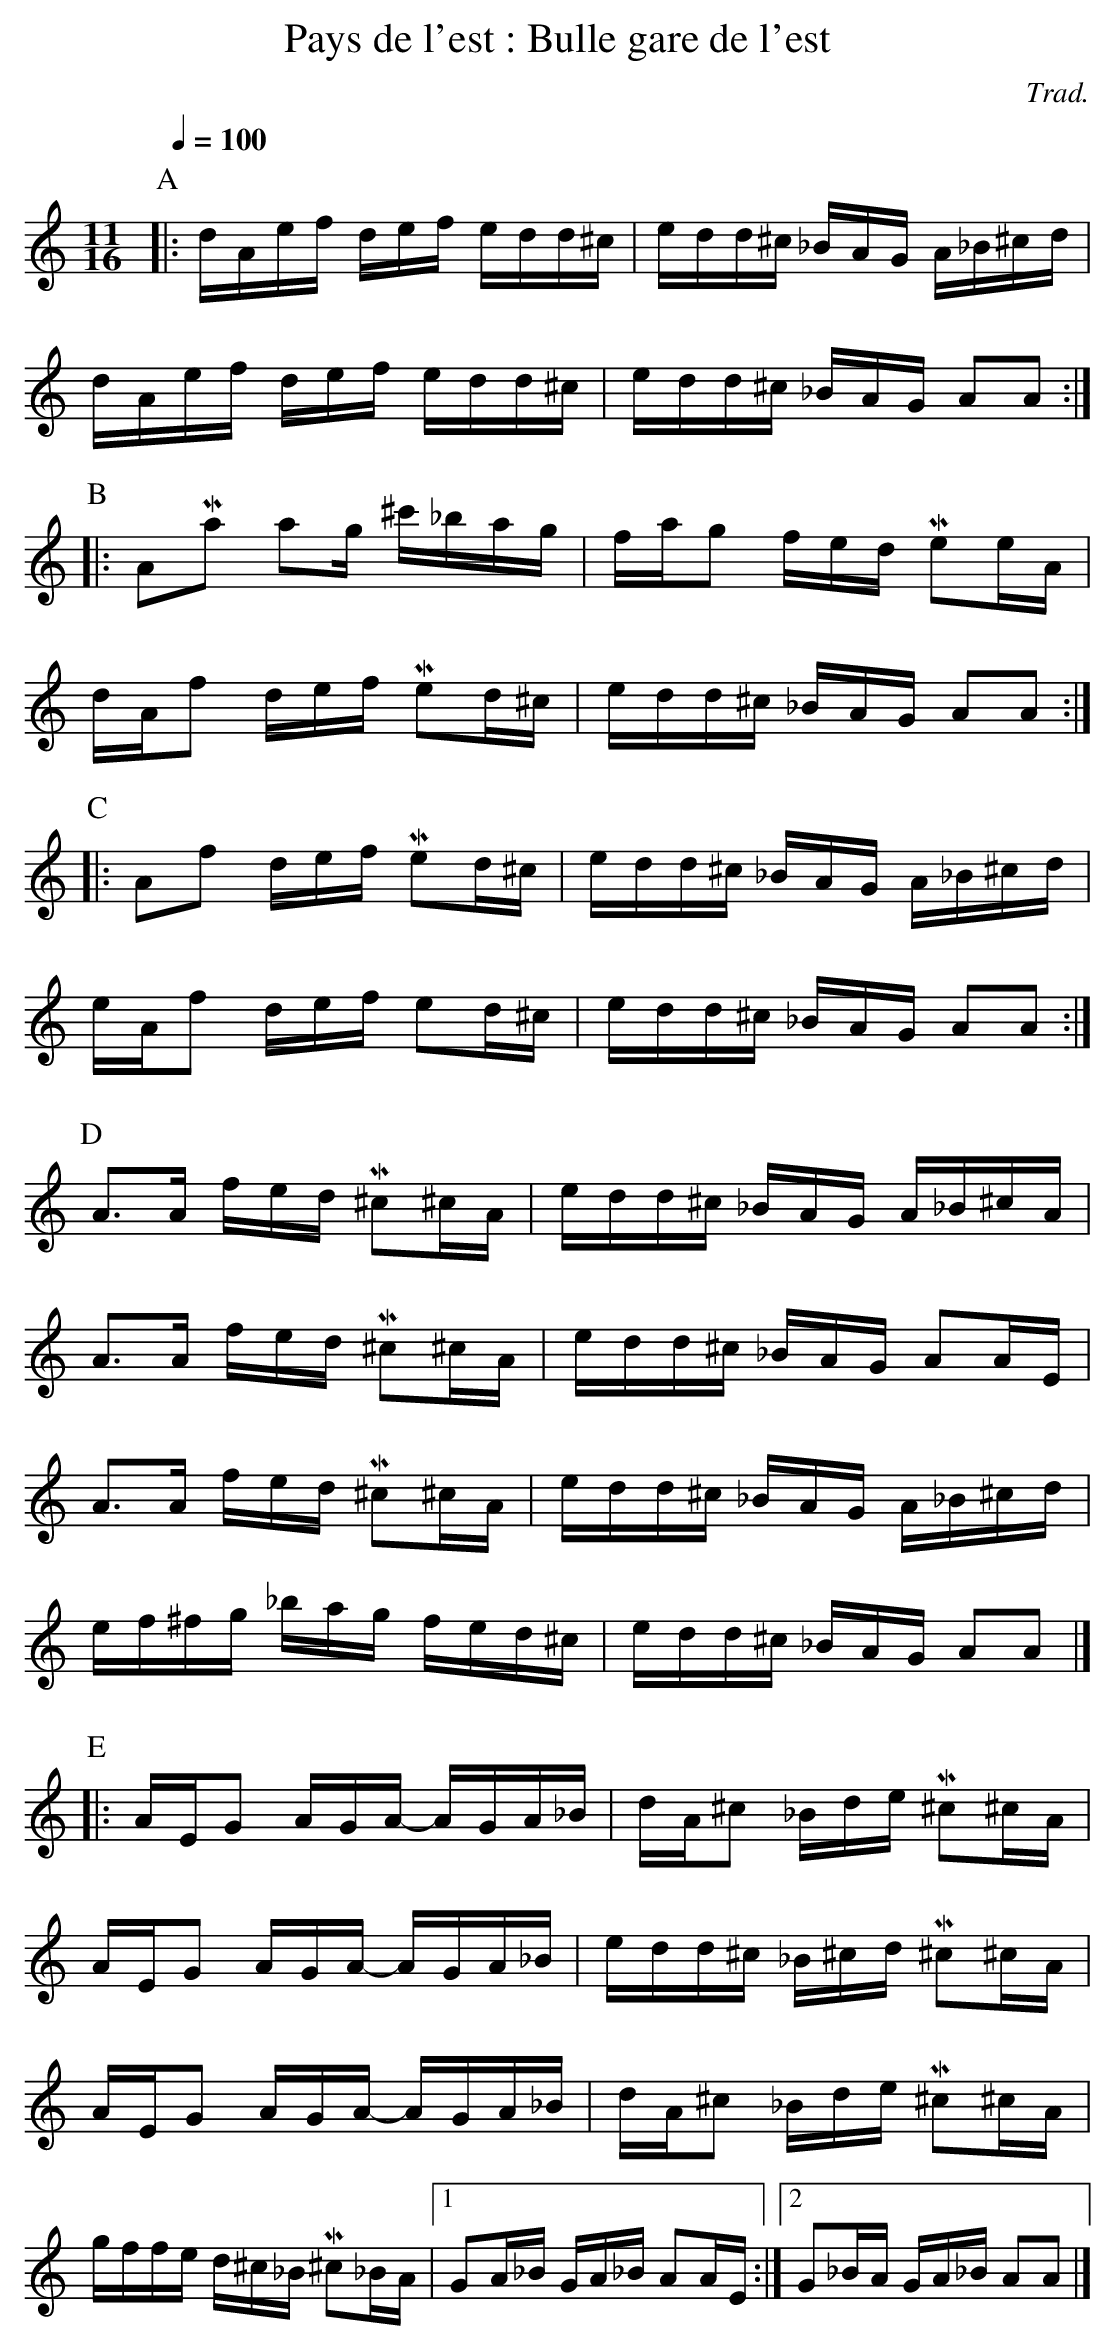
X:1
T:Pays de l'est : Bulle gare de l'est
C:Trad.
L:1/16
M:11/16
K:none
Q:1/4=100
P:A
|: dAef def edd^c | edd^c _BAG A_B^cd |
dAef def edd^c | edd^c _BAG A2A2 :|
%%vskip 1
P:B
|:A2Ma2 a2g ^c'_bag | fag2 fed Me2eA |
dAf2 def Me2d^c | edd^c _BAG A2A2 :|
%%vskip 1
P:C
|: A2f2 def Me2d^c | edd^c _BAG A_B^cd |
eAf2 def e2d^c | edd^c _BAG A2A2 :|
%%newpage
P:D
A3A fed M^c2^cA | edd^c _BAG A_B^cA |
A3A fed M^c2^cA | edd^c _BAG A2AE |
A3A fed M^c2^cA | edd^c _BAG A_B^cd |
ef^fg _bag fed^c | edd^c _BAG A2A2 |]
%%vskip 1
P:E
|:AEG2 AGA- AGA_B | dA^c2 _Bde M^c2^cA |
AEG2 AGA- AGA_B | edd^c _B^cd M^c2^cA |
AEG2 AGA- AGA_B | dA^c2 _Bde M^c2^cA |
gffe d^c_B M^c2_BA |1 G2A_B GA_B A2AE :|2 G2_BA GA_B A2A2 |]
